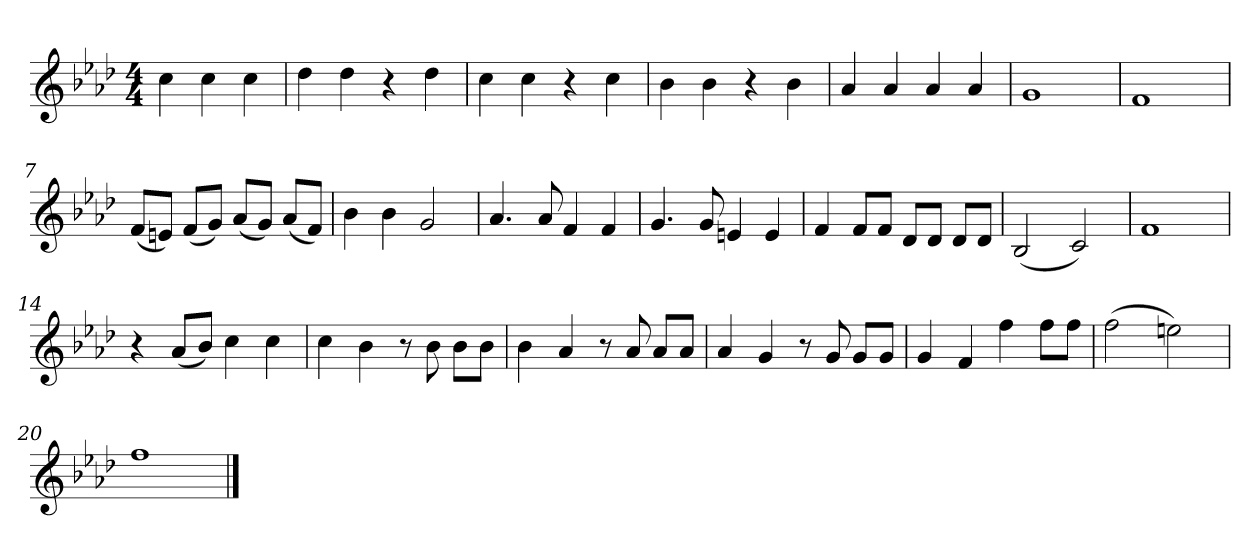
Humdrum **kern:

**kern
*part1
*staff1
*k[b-e-a-d-]
*M4/4
*MM120
=
4cc
4cc
4cc
=1
4dd-
4dd-
4r
4dd-
=2
4cc
4cc
4r
4cc
=3
4b-
4b-
4r
4b-
=4
4a-
4a-
4a-
4a-
=5
1g
=6
1f
=7
(8fL
8enJ)
(8fL
8gJ)
(8a-L
8gJ)
(8a-L
8fJ)
=8
4b-
4b-
2g
=9
4.a-
8a-
4f
4f
=10
4.g
8g
4en
4e
=11
4f
8fL
8fJ
8d-L
8d-J
8d-L
8d-J
=12
(2B-
2c)
=13
1f
=14
4r
(8a-L
8b-J)
4cc
4cc
=15
4cc
4b-
8r
8b-
8b-L
8b-J
=16
4b-
4a-
8r
8a-
8a-L
8a-J
=17
4a-
4g
8r
8g
8gL
8gJ
=18
4g
4f
4ff
8ffL
8ffJ
=19
(2ff
2een)
=20
1ff
==
*-
